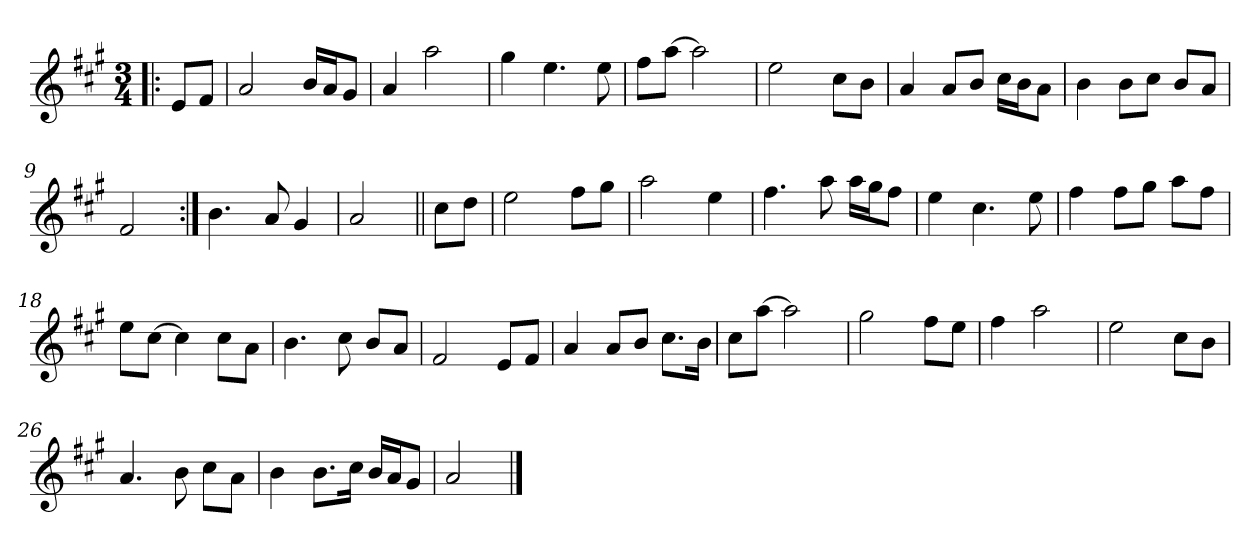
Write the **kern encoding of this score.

**kern
*part1
*staff1
*clefG2
*k[f#c#g#]
*A:
*M3/4
=1!|:
8e/L
8f#/J
=2
2a/
16b/LL
16a/J
8g#/J
=3
4a/
2aa\
=4
4gg#\
4.ee\
8ee\
=5
8ff#\L
[8aa\J
2aa\]
=6
2ee\
8cc#\L
8b\J
=7
4a/
8a/L
8b/J
16cc#\LL
16b\J
8a\J
=8
4b\
8b\L
8cc#\J
8b/L
8a/J
=9
2f#/
=10:|!
4.b\
8a/
4g#/
=11
2a/
=12||
8cc#\L
8dd\J
!!LO:LB:g=z
=13
2ee\
8ff#\L
8gg#\J
=14
2aa\
4ee\
=15
4.ff#\
8aa\
16aa\LL
16gg#\J
8ff#\J
=16
4ee\
4.cc#\
8ee\
=17
4ff#\
8ff#\L
8gg#\J
8aa\L
8ff#\J
=18
8ee\L
[8cc#\J
4cc#\]
8cc#\L
8a\J
=19
4.b\
8cc#\
8b/L
8a/J
=20
2f#/
8e/L
8f#/J
=21
4a/
8a/L
8b/J
8.cc#\L
16b\Jk
=22
8cc#\L
[8aa\J
2aa\]
!!LO:LB:g=z
=23
2gg#\
8ff#\L
8ee\J
=24
4ff#\
2aa\
=25
2ee\
8cc#\L
8b\J
=26
4.a/
8b\
8cc#\L
8a\J
=27
4b\
8.b\L
16cc#\Jk
16b/LL
16a/J
8g#/J
=28
2a/
==
*-
